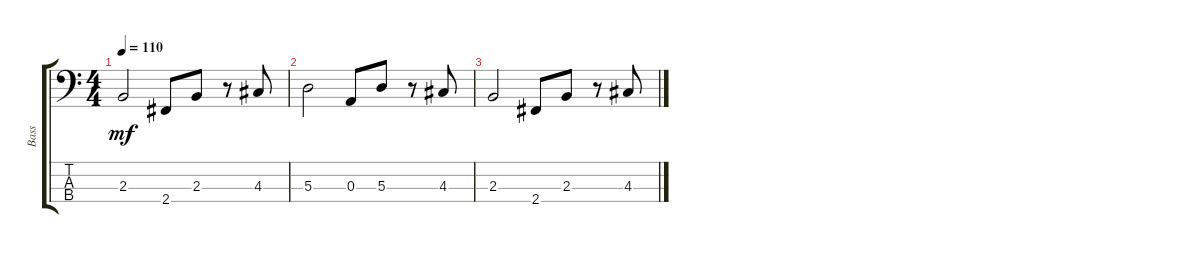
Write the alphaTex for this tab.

\track ("Bass" "Bass") {instrument electricbassfinger}
\staff {score tabs}
\tuning (G2 D2 A1 E1) {hide}
\ts (4 4)
\tempo 110
\clef f4
\ks c
2.3.2{dy mf} 2.4.8 2.3.8 r.8 4.3.8 |
5.3.2 0.3.8 5.3.8 r.8 4.3.8 |
2.3.2 2.4.8 2.3.8 r.8 4.3.8
